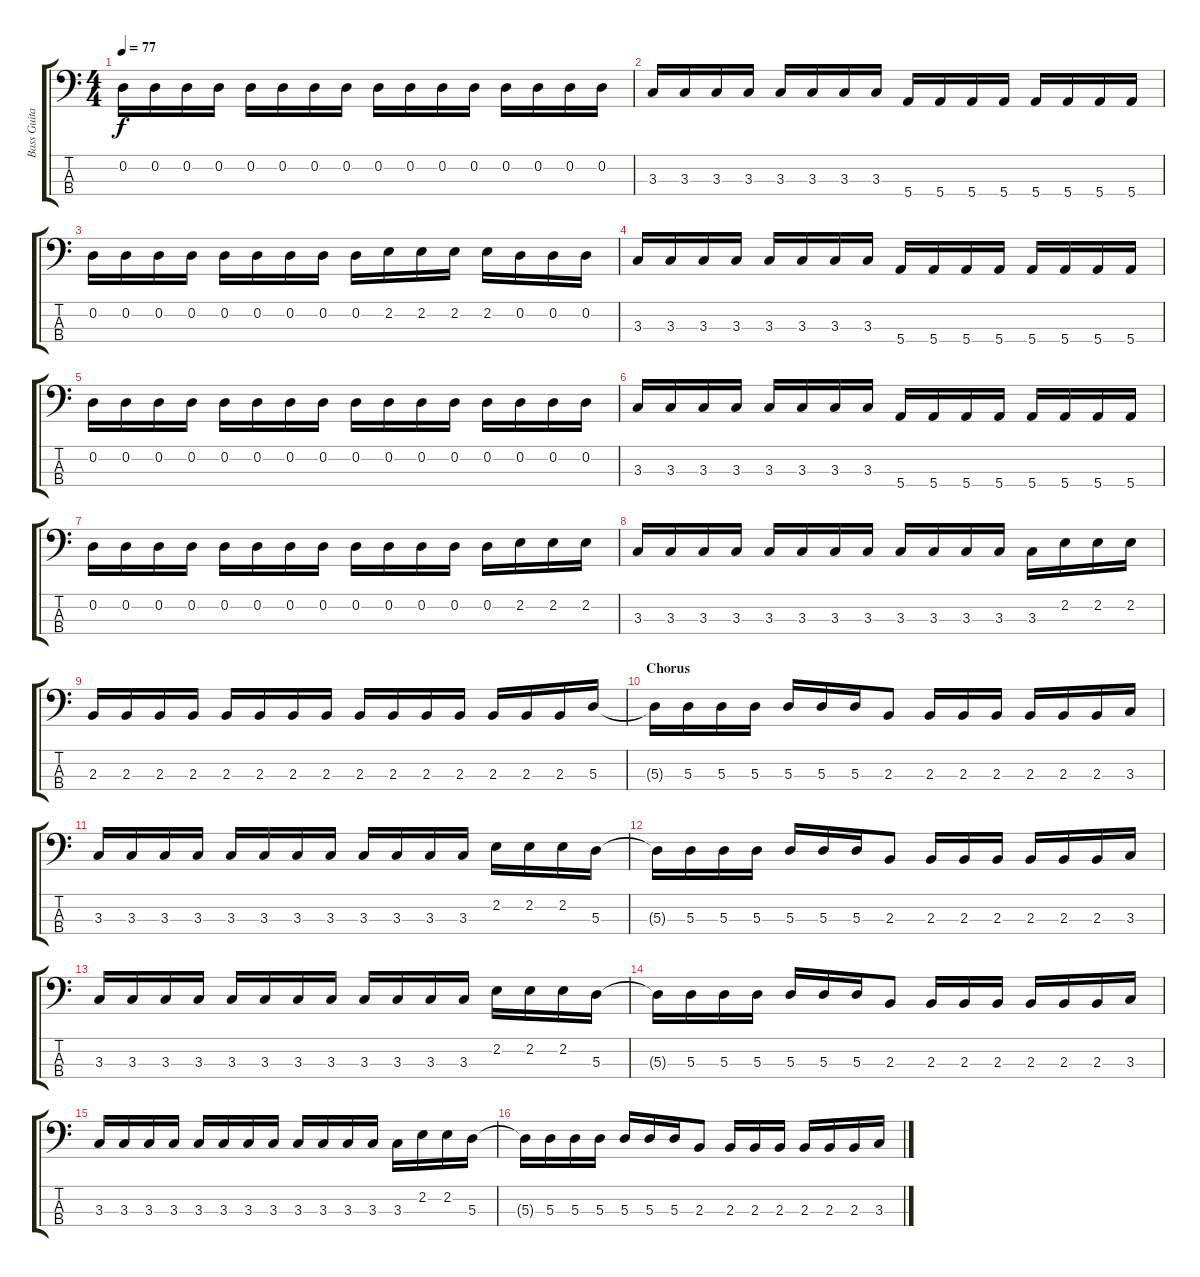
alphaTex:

\track ("Bass Guitar - Stuart Richardson" "Bass Guita") {instrument electricbassfinger}
\staff {score tabs}
\tuning (G2 D2 A1 E1) {hide}
\ts (4 4)
\tempo 77
\clef f4
\ks c
0.2.16{dy f} 0.2.16 0.2.16 0.2.16 0.2.16 0.2.16 0.2.16 0.2.16 0.2.16 0.2.16 0.2.16 0.2.16 0.2.16 0.2.16 0.2.16 0.2.16 |
3.3.16 3.3.16 3.3.16 3.3.16 3.3.16 3.3.16 3.3.16 3.3.16 5.4.16 5.4.16 5.4.16 5.4.16 5.4.16 5.4.16 5.4.16 5.4.16 |
0.2.16 0.2.16 0.2.16 0.2.16 0.2.16 0.2.16 0.2.16 0.2.16 0.2.16 2.2.16 2.2.16 2.2.16 2.2.16 0.2.16 0.2.16 0.2.16 |
3.3.16 3.3.16 3.3.16 3.3.16 3.3.16 3.3.16 3.3.16 3.3.16 5.4.16 5.4.16 5.4.16 5.4.16 5.4.16 5.4.16 5.4.16 5.4.16 |
0.2.16 0.2.16 0.2.16 0.2.16 0.2.16 0.2.16 0.2.16 0.2.16 0.2.16 0.2.16 0.2.16 0.2.16 0.2.16 0.2.16 0.2.16 0.2.16 |
3.3.16 3.3.16 3.3.16 3.3.16 3.3.16 3.3.16 3.3.16 3.3.16 5.4.16 5.4.16 5.4.16 5.4.16 5.4.16 5.4.16 5.4.16 5.4.16 |
0.2.16 0.2.16 0.2.16 0.2.16 0.2.16 0.2.16 0.2.16 0.2.16 0.2.16 0.2.16 0.2.16 0.2.16 0.2.16 2.2.16 2.2.16 2.2.16 |
3.3.16 3.3.16 3.3.16 3.3.16 3.3.16 3.3.16 3.3.16 3.3.16 3.3.16 3.3.16 3.3.16 3.3.16 3.3.16 2.2.16 2.2.16 2.2.16 |
2.3.16 2.3.16 2.3.16 2.3.16 2.3.16 2.3.16 2.3.16 2.3.16 2.3.16 2.3.16 2.3.16 2.3.16 2.3.16 2.3.16 2.3.16 5.3.16 |
\section ("" "Chorus")
5.3{t}.16 5.3.16 5.3.16 5.3.16 5.3.16 5.3.16 5.3.16 2.3.8 2.3.16 2.3.16 2.3.16 2.3.16 2.3.16 2.3.16 3.3.16 |
3.3.16 3.3.16 3.3.16 3.3.16 3.3.16 3.3.16 3.3.16 3.3.16 3.3.16 3.3.16 3.3.16 3.3.16 2.2.16 2.2.16 2.2.16 5.3.16 |
5.3{t}.16 5.3.16 5.3.16 5.3.16 5.3.16 5.3.16 5.3.16 2.3.8 2.3.16 2.3.16 2.3.16 2.3.16 2.3.16 2.3.16 3.3.16 |
3.3.16 3.3.16 3.3.16 3.3.16 3.3.16 3.3.16 3.3.16 3.3.16 3.3.16 3.3.16 3.3.16 3.3.16 2.2.16 2.2.16 2.2.16 5.3.16 |
5.3{t}.16 5.3.16 5.3.16 5.3.16 5.3.16 5.3.16 5.3.16 2.3.8 2.3.16 2.3.16 2.3.16 2.3.16 2.3.16 2.3.16 3.3.16 |
3.3.16 3.3.16 3.3.16 3.3.16 3.3.16 3.3.16 3.3.16 3.3.16 3.3.16 3.3.16 3.3.16 3.3.16 3.3.16 2.2.16 2.2.16 5.3.16 |
5.3{t}.16 5.3.16 5.3.16 5.3.16 5.3.16 5.3.16 5.3.16 2.3.8 2.3.16 2.3.16 2.3.16 2.3.16 2.3.16 2.3.16 3.3.16
